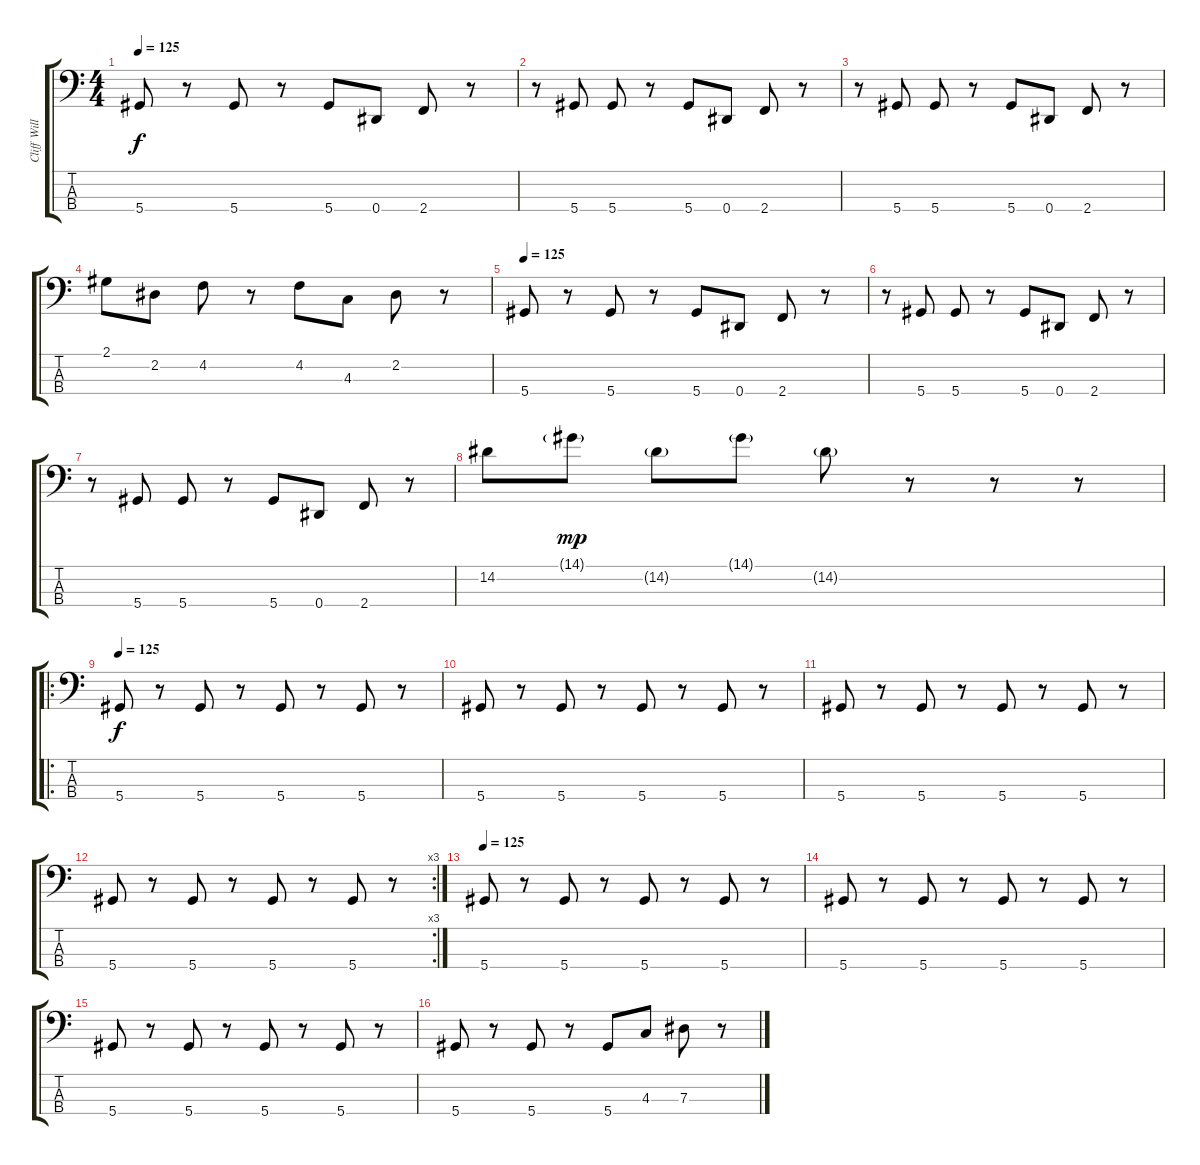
\track ("Cliff Williams" "Cliff Will") {instrument electricbassfinger}
\staff {score tabs}
\tuning (Gb2 Db2 Ab1 Eb1) {hide}
\ts (4 4)
\tempo 125
\clef f4
\ks c
5.4.8{dy f} r.8 5.4.8 r.8 5.4.8 0.4.8 2.4.8 r.8 |
r.8 5.4.8 5.4.8 r.8 5.4.8 0.4.8 2.4.8 r.8 |
r.8 5.4.8 5.4.8 r.8 5.4.8 0.4.8 2.4.8 r.8 |
2.1.8 2.2.8 4.2.8 r.8 4.2.8 4.3.8 2.2.8 r.8 |
\tempo 125
5.4.8 r.8 5.4.8 r.8 5.4.8 0.4.8 2.4.8 r.8 |
r.8 5.4.8 5.4.8 r.8 5.4.8 0.4.8 2.4.8 r.8 |
r.8 5.4.8 5.4.8 r.8 5.4.8 0.4.8 2.4.8 r.8 |
14.2.8 14.1{g}.8{dy mp} 14.2{g}.8 14.1{g}.8 14.2{g}.8 r.8 r.8 r.8 |
\ro
\tempo 125
5.4.8{dy f} r.8 5.4.8 r.8 5.4.8 r.8 5.4.8 r.8 |
5.4.8 r.8 5.4.8 r.8 5.4.8 r.8 5.4.8 r.8 |
5.4.8 r.8 5.4.8 r.8 5.4.8 r.8 5.4.8 r.8 |
\rc 3
5.4.8 r.8 5.4.8 r.8 5.4.8 r.8 5.4.8 r.8 |
\tempo 125
5.4.8 r.8 5.4.8 r.8 5.4.8 r.8 5.4.8 r.8 |
5.4.8 r.8 5.4.8 r.8 5.4.8 r.8 5.4.8 r.8 |
5.4.8 r.8 5.4.8 r.8 5.4.8 r.8 5.4.8 r.8 |
5.4.8 r.8 5.4.8 r.8 5.4.8 4.3.8 7.3.8 r.8
